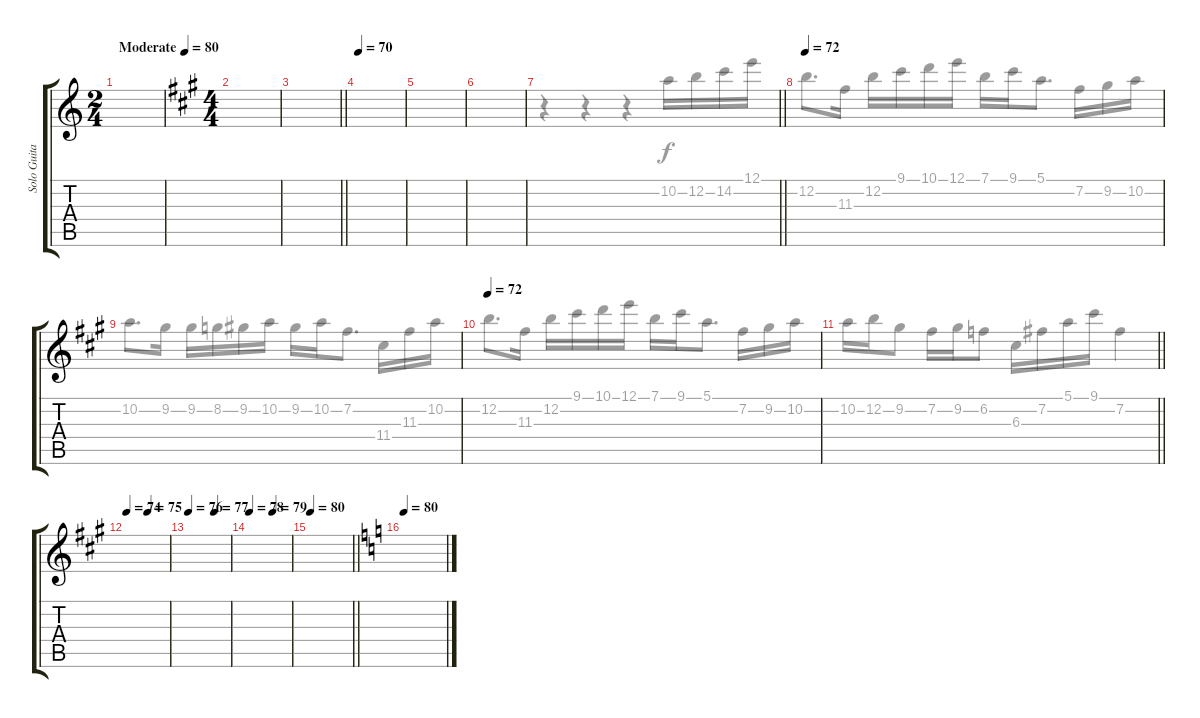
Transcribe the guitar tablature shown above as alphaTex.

\track ("Solo Guitar 2" "Solo Guita") {instrument overdrivenguitar}
\staff {score tabs}
\tuning (E4 B3 G3 D3 A2 E2) {hide}
\voice
\ts (2 4)
\tempo (80 "Moderate")
\clef g2
\ks c
|
\ts (4 4)
\ks f#minor
|
\barLineRight lightlight
|
\tempo 70
|
|
|
\barLineRight lightlight
|
\tempo 72
|
|
\tempo 72
|
\barLineRight lightlight
|
\tempo 74
\tempo (75 0.5)
|
\tempo 76
\tempo (77 0.625)
|
\tempo 78
\tempo (79 0.5625)
|
\tempo 80
\barLineRight lightlight
|
\tempo 80
\voice
\clef g2
\ks c
|
\ks f#minor
|
\barLineRight lightlight
|
|
|
|
\barLineRight lightlight
r.4 r.4 r.4 10.2.16 12.2.16 14.2.16 12.1.16 |
12.2.8{d} 11.3.16 12.2.16 9.1.16 10.1.16 12.1.16 7.1.16 9.1.16 5.1.8{d} 7.2.16 9.2.16 10.2.16 |
10.2.8{d} 9.2.16 9.2.16 8.2.16 9.2.16 10.2.16 9.2.16 10.2.16 7.2.8{d} 11.4.16 11.3.16 10.2.16 |
12.2.8{d} 11.3.16 12.2.16 9.1.16 10.1.16 12.1.16 7.1.16 9.1.16 5.1.8{d} 7.2.16 9.2.16 10.2.16 |
\barLineRight lightlight
10.2.16 12.2.16 9.2.8 7.2.16 9.2.16 6.2.8 6.3.16 7.2.16 5.1.16 9.1.16 7.2.4 |
|
|
|
\barLineRight lightlight
|
